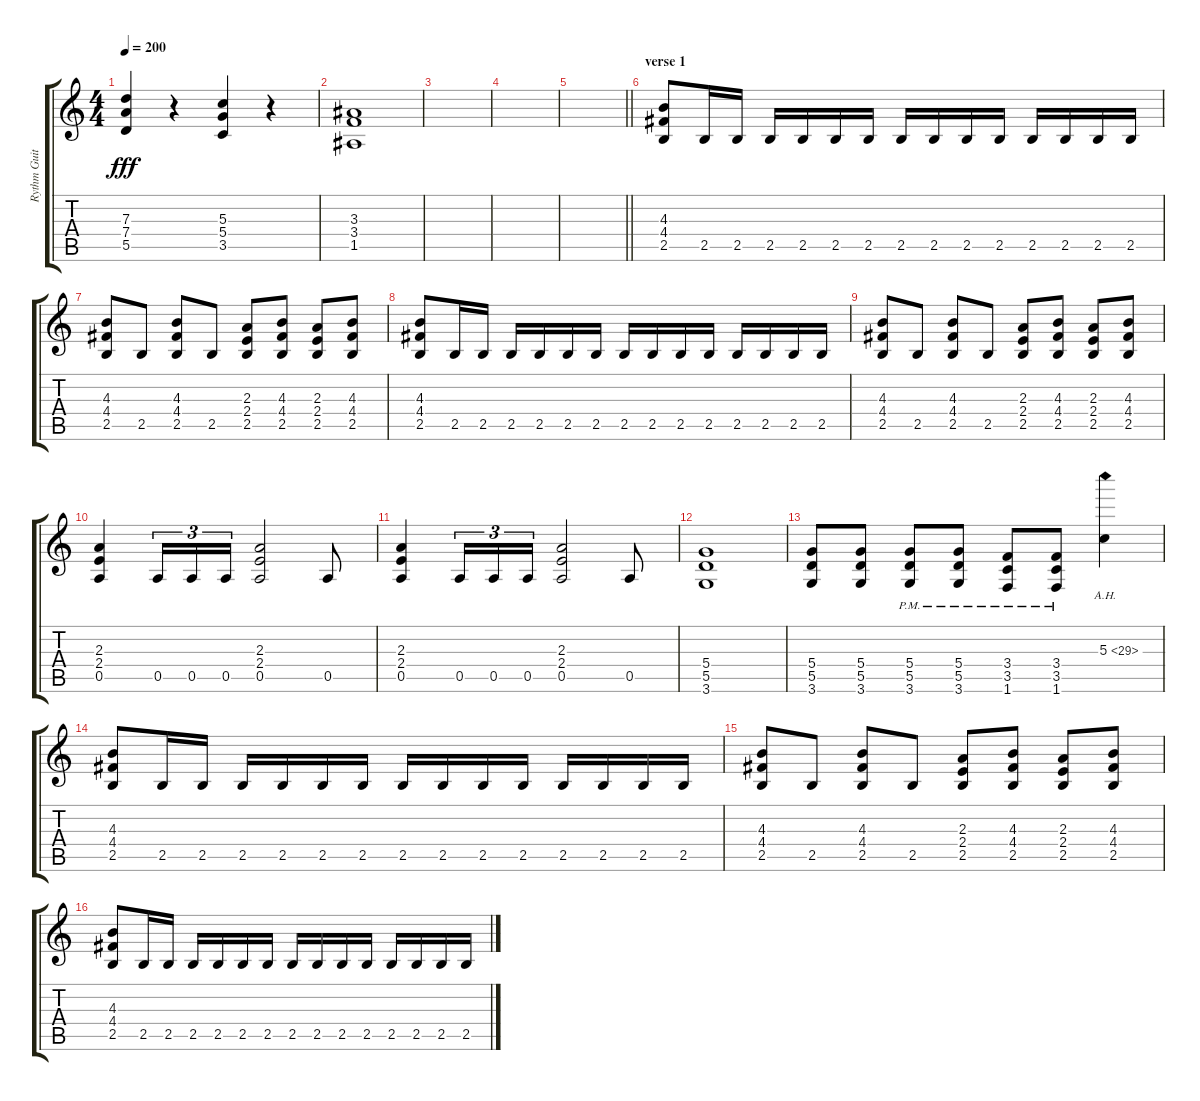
\track ("Rythm Guitar" "Rythm Guit") {instrument overdrivenguitar}
\staff {score tabs}
\tuning (E4 B3 G3 D3 A2 E2) {hide}
\ts (4 4)
\tempo 200
\clef g2
\ks c
(7.3 7.4 5.5).4{dy fff} r.4 (5.3 5.4 3.5).4 r.4 |
(3.3 3.4 1.5).1 |
|
|
\barLineRight lightlight
|
\section ("" "verse 1")
(4.3 4.4 2.5).8 2.5.16 2.5.16 2.5.16 2.5.16 2.5.16 2.5.16 2.5.16 2.5.16 2.5.16 2.5.16 2.5.16 2.5.16 2.5.16 2.5.16 |
(4.3 4.4 2.5).8 2.5.8 (4.3 4.4 2.5).8 2.5.8 (2.3 2.4 2.5).8 (4.3 4.4 2.5).8 (2.3 2.4 2.5).8 (4.3 4.4 2.5).8 |
(4.3 4.4 2.5).8 2.5.16 2.5.16 2.5.16 2.5.16 2.5.16 2.5.16 2.5.16 2.5.16 2.5.16 2.5.16 2.5.16 2.5.16 2.5.16 2.5.16 |
(4.3 4.4 2.5).8 2.5.8 (4.3 4.4 2.5).8 2.5.8 (2.3 2.4 2.5).8 (4.3 4.4 2.5).8 (2.3 2.4 2.5).8 (4.3 4.4 2.5).8 |
(2.3 2.4 0.5).4 0.5.16{tu (3 2)} 0.5.16{tu (3 2)} 0.5.16{tu (3 2)} (2.3 2.4 0.5).2 0.5.8 |
(2.3 2.4 0.5).4 0.5.16{tu (3 2)} 0.5.16{tu (3 2)} 0.5.16{tu (3 2)} (2.3 2.4 0.5).2 0.5.8 |
(5.4 5.5 3.6).1 |
(5.4 5.5 3.6).8 (5.4 5.5 3.6).8 (5.4{pm} 5.5 3.6).8 (5.4{pm} 5.5 3.6).8 (3.4{pm} 3.5 1.6).8 (3.4{pm} 3.5 1.6).8 5.3{ah 24}.4 |
(4.3 4.4 2.5).8 2.5.16 2.5.16 2.5.16 2.5.16 2.5.16 2.5.16 2.5.16 2.5.16 2.5.16 2.5.16 2.5.16 2.5.16 2.5.16 2.5.16 |
(4.3 4.4 2.5).8 2.5.8 (4.3 4.4 2.5).8 2.5.8 (2.3 2.4 2.5).8 (4.3 4.4 2.5).8 (2.3 2.4 2.5).8 (4.3 4.4 2.5).8 |
(4.3 4.4 2.5).8 2.5.16 2.5.16 2.5.16 2.5.16 2.5.16 2.5.16 2.5.16 2.5.16 2.5.16 2.5.16 2.5.16 2.5.16 2.5.16 2.5.16
